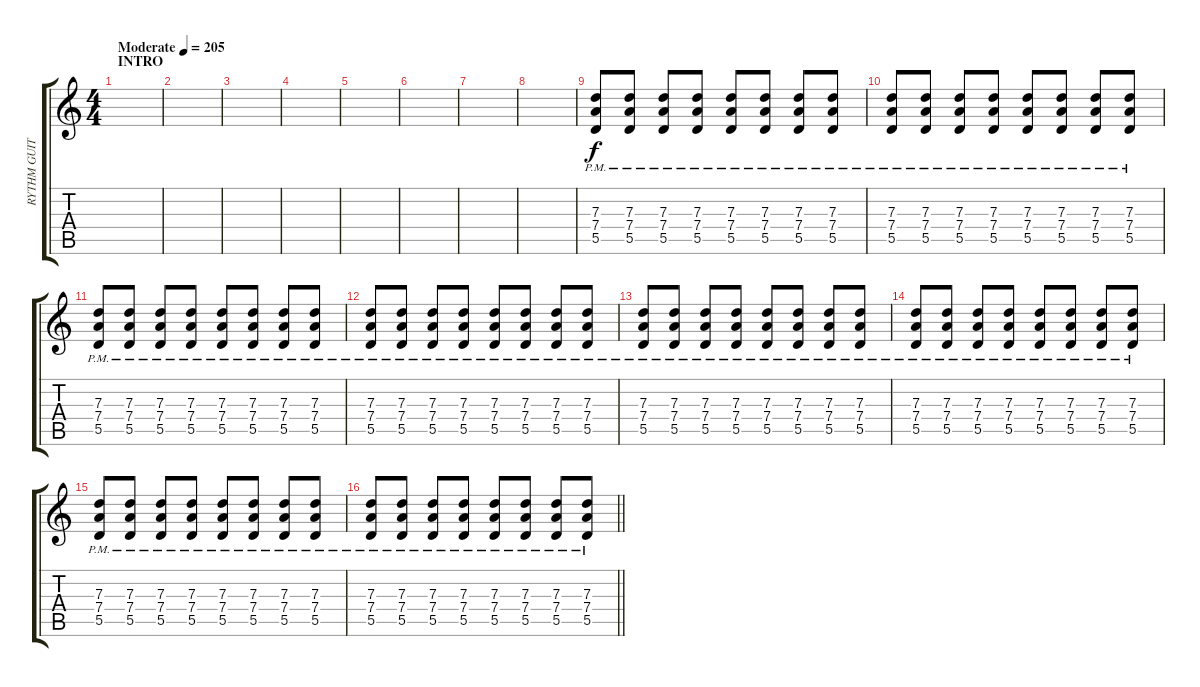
\track ("RYTHM GUITAR" "RYTHM GUIT") {instrument overdrivenguitar}
\staff {score tabs}
\tuning (E4 B3 G3 D3 A2 E2) {hide}
\ts (4 4)
\section ("" "INTRO")
\tempo (205 "Moderate")
\clef g2
\ks c
|
|
|
|
|
|
|
|
(7.3{pm} 7.4{pm} 5.5{pm}).8 (7.3{pm} 7.4{pm} 5.5{pm}).8 (7.3{pm} 7.4{pm} 5.5{pm}).8 (7.3{pm} 7.4{pm} 5.5{pm}).8 (7.3{pm} 7.4{pm} 5.5{pm}).8 (7.3{pm} 7.4{pm} 5.5{pm}).8 (7.3{pm} 7.4{pm} 5.5{pm}).8 (7.3{pm} 7.4{pm} 5.5{pm}).8 |
(7.3{pm} 7.4{pm} 5.5{pm}).8 (7.3{pm} 7.4{pm} 5.5{pm}).8 (7.3{pm} 7.4{pm} 5.5{pm}).8 (7.3{pm} 7.4{pm} 5.5{pm}).8 (7.3{pm} 7.4{pm} 5.5{pm}).8 (7.3{pm} 7.4{pm} 5.5{pm}).8 (7.3{pm} 7.4{pm} 5.5{pm}).8 (7.3{pm} 7.4{pm} 5.5{pm}).8 |
(7.3{pm} 7.4{pm} 5.5{pm}).8 (7.3{pm} 7.4{pm} 5.5{pm}).8 (7.3{pm} 7.4{pm} 5.5{pm}).8 (7.3{pm} 7.4{pm} 5.5{pm}).8 (7.3{pm} 7.4{pm} 5.5{pm}).8 (7.3{pm} 7.4{pm} 5.5{pm}).8 (7.3{pm} 7.4{pm} 5.5{pm}).8 (7.3{pm} 7.4{pm} 5.5{pm}).8 |
(7.3{pm} 7.4{pm} 5.5{pm}).8 (7.3{pm} 7.4{pm} 5.5{pm}).8 (7.3{pm} 7.4{pm} 5.5{pm}).8 (7.3{pm} 7.4{pm} 5.5{pm}).8 (7.3{pm} 7.4{pm} 5.5{pm}).8 (7.3{pm} 7.4{pm} 5.5{pm}).8 (7.3{pm} 7.4{pm} 5.5{pm}).8 (7.3{pm} 7.4{pm} 5.5{pm}).8 |
(7.3{pm} 7.4{pm} 5.5{pm}).8 (7.3{pm} 7.4{pm} 5.5{pm}).8 (7.3{pm} 7.4{pm} 5.5{pm}).8 (7.3{pm} 7.4{pm} 5.5{pm}).8 (7.3{pm} 7.4{pm} 5.5{pm}).8 (7.3{pm} 7.4{pm} 5.5{pm}).8 (7.3{pm} 7.4{pm} 5.5{pm}).8 (7.3{pm} 7.4{pm} 5.5{pm}).8 |
(7.3{pm} 7.4{pm} 5.5{pm}).8 (7.3{pm} 7.4{pm} 5.5{pm}).8 (7.3{pm} 7.4{pm} 5.5{pm}).8 (7.3{pm} 7.4{pm} 5.5{pm}).8 (7.3{pm} 7.4{pm} 5.5{pm}).8 (7.3{pm} 7.4{pm} 5.5{pm}).8 (7.3{pm} 7.4{pm} 5.5{pm}).8 (7.3{pm} 7.4{pm} 5.5{pm}).8 |
(7.3{pm} 7.4{pm} 5.5{pm}).8 (7.3{pm} 7.4{pm} 5.5{pm}).8 (7.3{pm} 7.4{pm} 5.5{pm}).8 (7.3{pm} 7.4{pm} 5.5{pm}).8 (7.3{pm} 7.4{pm} 5.5{pm}).8 (7.3{pm} 7.4{pm} 5.5{pm}).8 (7.3{pm} 7.4{pm} 5.5{pm}).8 (7.3{pm} 7.4{pm} 5.5{pm}).8 |
\barLineRight lightlight
(7.3{pm} 7.4{pm} 5.5{pm}).8 (7.3{pm} 7.4{pm} 5.5{pm}).8 (7.3{pm} 7.4{pm} 5.5{pm}).8 (7.3{pm} 7.4{pm} 5.5{pm}).8 (7.3{pm} 7.4{pm} 5.5{pm}).8 (7.3{pm} 7.4{pm} 5.5{pm}).8 (7.3{pm} 7.4{pm} 5.5{pm}).8 (7.3{pm} 7.4{pm} 5.5{pm}).8
